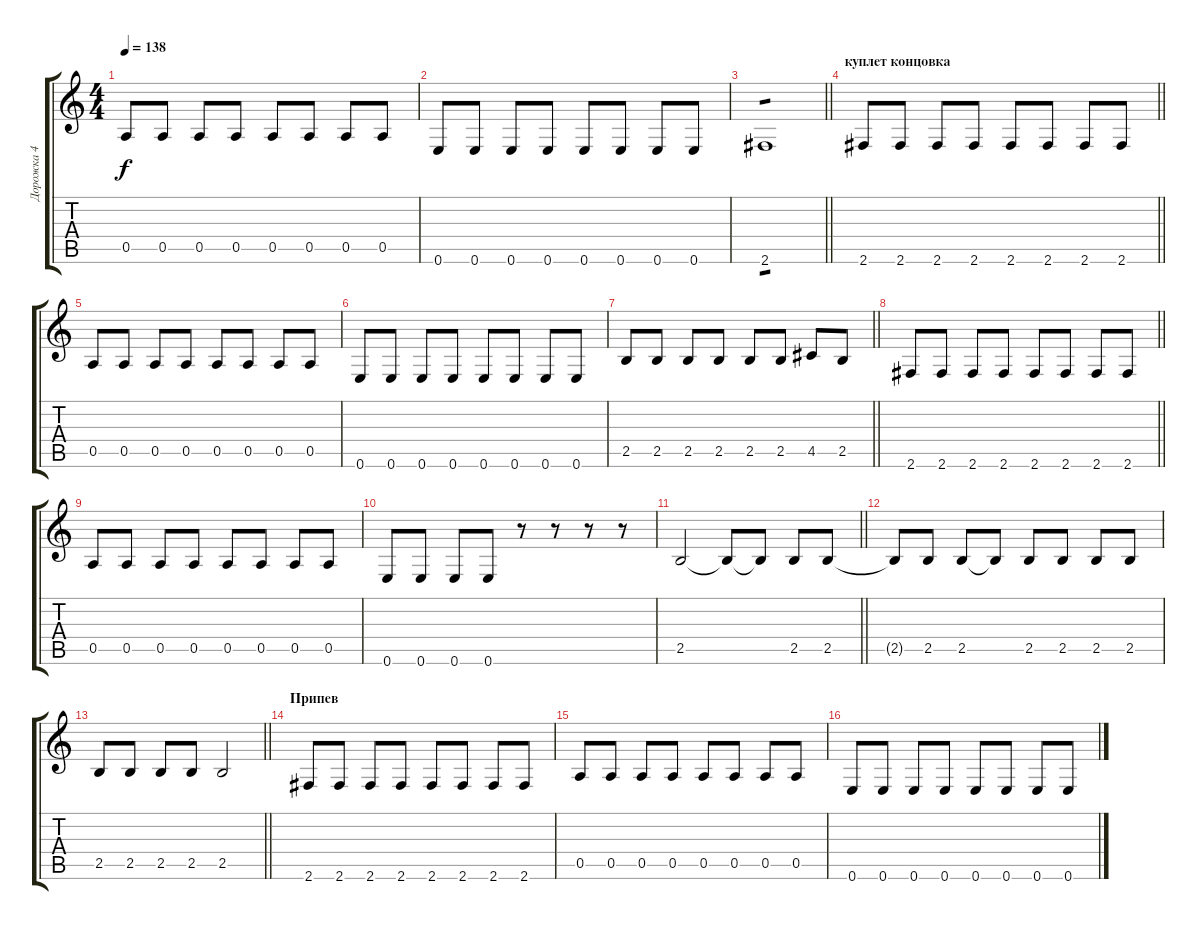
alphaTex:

\track ("Дорожка 4" "Дорожка 4") {instrument electricbassfinger}
\staff {score tabs}
\tuning (E4 B3 G3 D3 A2 E2) {hide}
\ts (4 4)
\tempo 138
\clef g2
\ks c
0.5.8{dy f} 0.5.8 0.5.8 0.5.8 0.5.8 0.5.8 0.5.8 0.5.8 |
0.6.8 0.6.8 0.6.8 0.6.8 0.6.8 0.6.8 0.6.8 0.6.8 |
\barLineRight lightlight
2.6.1{tp 1} |
\section ("" "куплет концовка")
\barLineRight lightlight
2.6.8 2.6.8 2.6.8 2.6.8 2.6.8 2.6.8 2.6.8 2.6.8 |
0.5.8 0.5.8 0.5.8 0.5.8 0.5.8 0.5.8 0.5.8 0.5.8 |
0.6.8 0.6.8 0.6.8 0.6.8 0.6.8 0.6.8 0.6.8 0.6.8 |
\barLineRight lightlight
2.5.8 2.5.8 2.5.8 2.5.8 2.5.8 2.5.8 4.5.8 2.5.8 |
\barLineRight lightlight
2.6.8 2.6.8 2.6.8 2.6.8 2.6.8 2.6.8 2.6.8 2.6.8 |
0.5.8 0.5.8 0.5.8 0.5.8 0.5.8 0.5.8 0.5.8 0.5.8 |
0.6.8 0.6.8 0.6.8 0.6.8 r.8 r.8 r.8 r.8 |
\barLineRight lightlight
2.5.2 2.5{t}.8 2.5{t}.8 2.5.8 2.5.8 |
2.5{t}.8 2.5.8 2.5.8 2.5{t}.8 2.5.8 2.5.8 2.5.8 2.5.8 |
\barLineRight lightlight
2.5.8 2.5.8 2.5.8 2.5.8 2.5.2 |
\section ("" "Припев")
2.6.8 2.6.8 2.6.8 2.6.8 2.6.8 2.6.8 2.6.8 2.6.8 |
0.5.8 0.5.8 0.5.8 0.5.8 0.5.8 0.5.8 0.5.8 0.5.8 |
0.6.8 0.6.8 0.6.8 0.6.8 0.6.8 0.6.8 0.6.8 0.6.8
